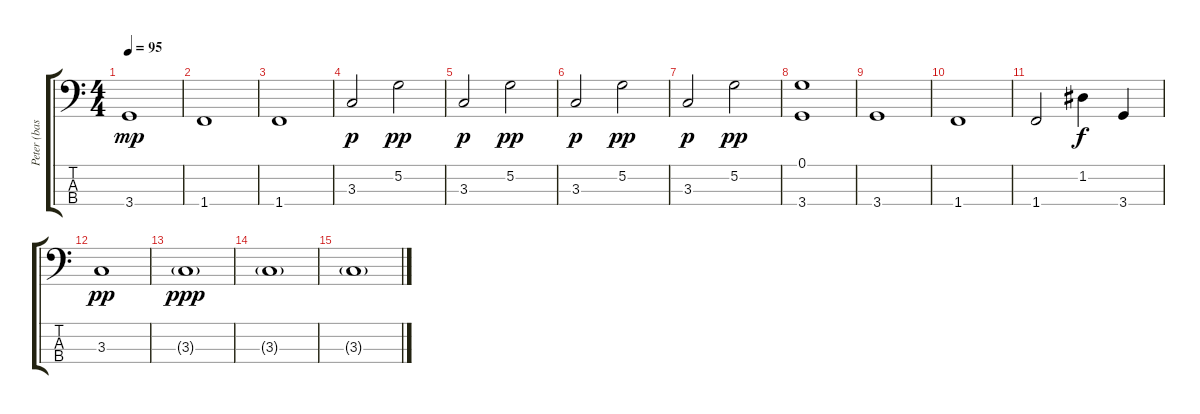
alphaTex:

\track ("Peter (bass)" "Peter (bas") {instrument electricbassfinger}
\staff {score tabs}
\tuning (G2 D2 A1 E1) {hide}
\ts (4 4)
\tempo 95
\clef f4
\ks c
3.4.1{dy mp} |
1.4.1 |
1.4.1 |
3.3.2{dy p} 5.2.2{dy pp} |
3.3.2{dy p} 5.2.2{dy pp} |
3.3.2{dy p} 5.2.2{dy pp} |
3.3.2{dy p} 5.2.2{dy pp} |
(0.1 3.4).1 |
3.4.1 |
1.4.1 |
1.4.2 1.2.4{dy f} 3.4.4 |
3.3.1{dy pp} |
3.3{g}.1{dy ppp} |
3.3{g}.1 |
3.3{g}.1
